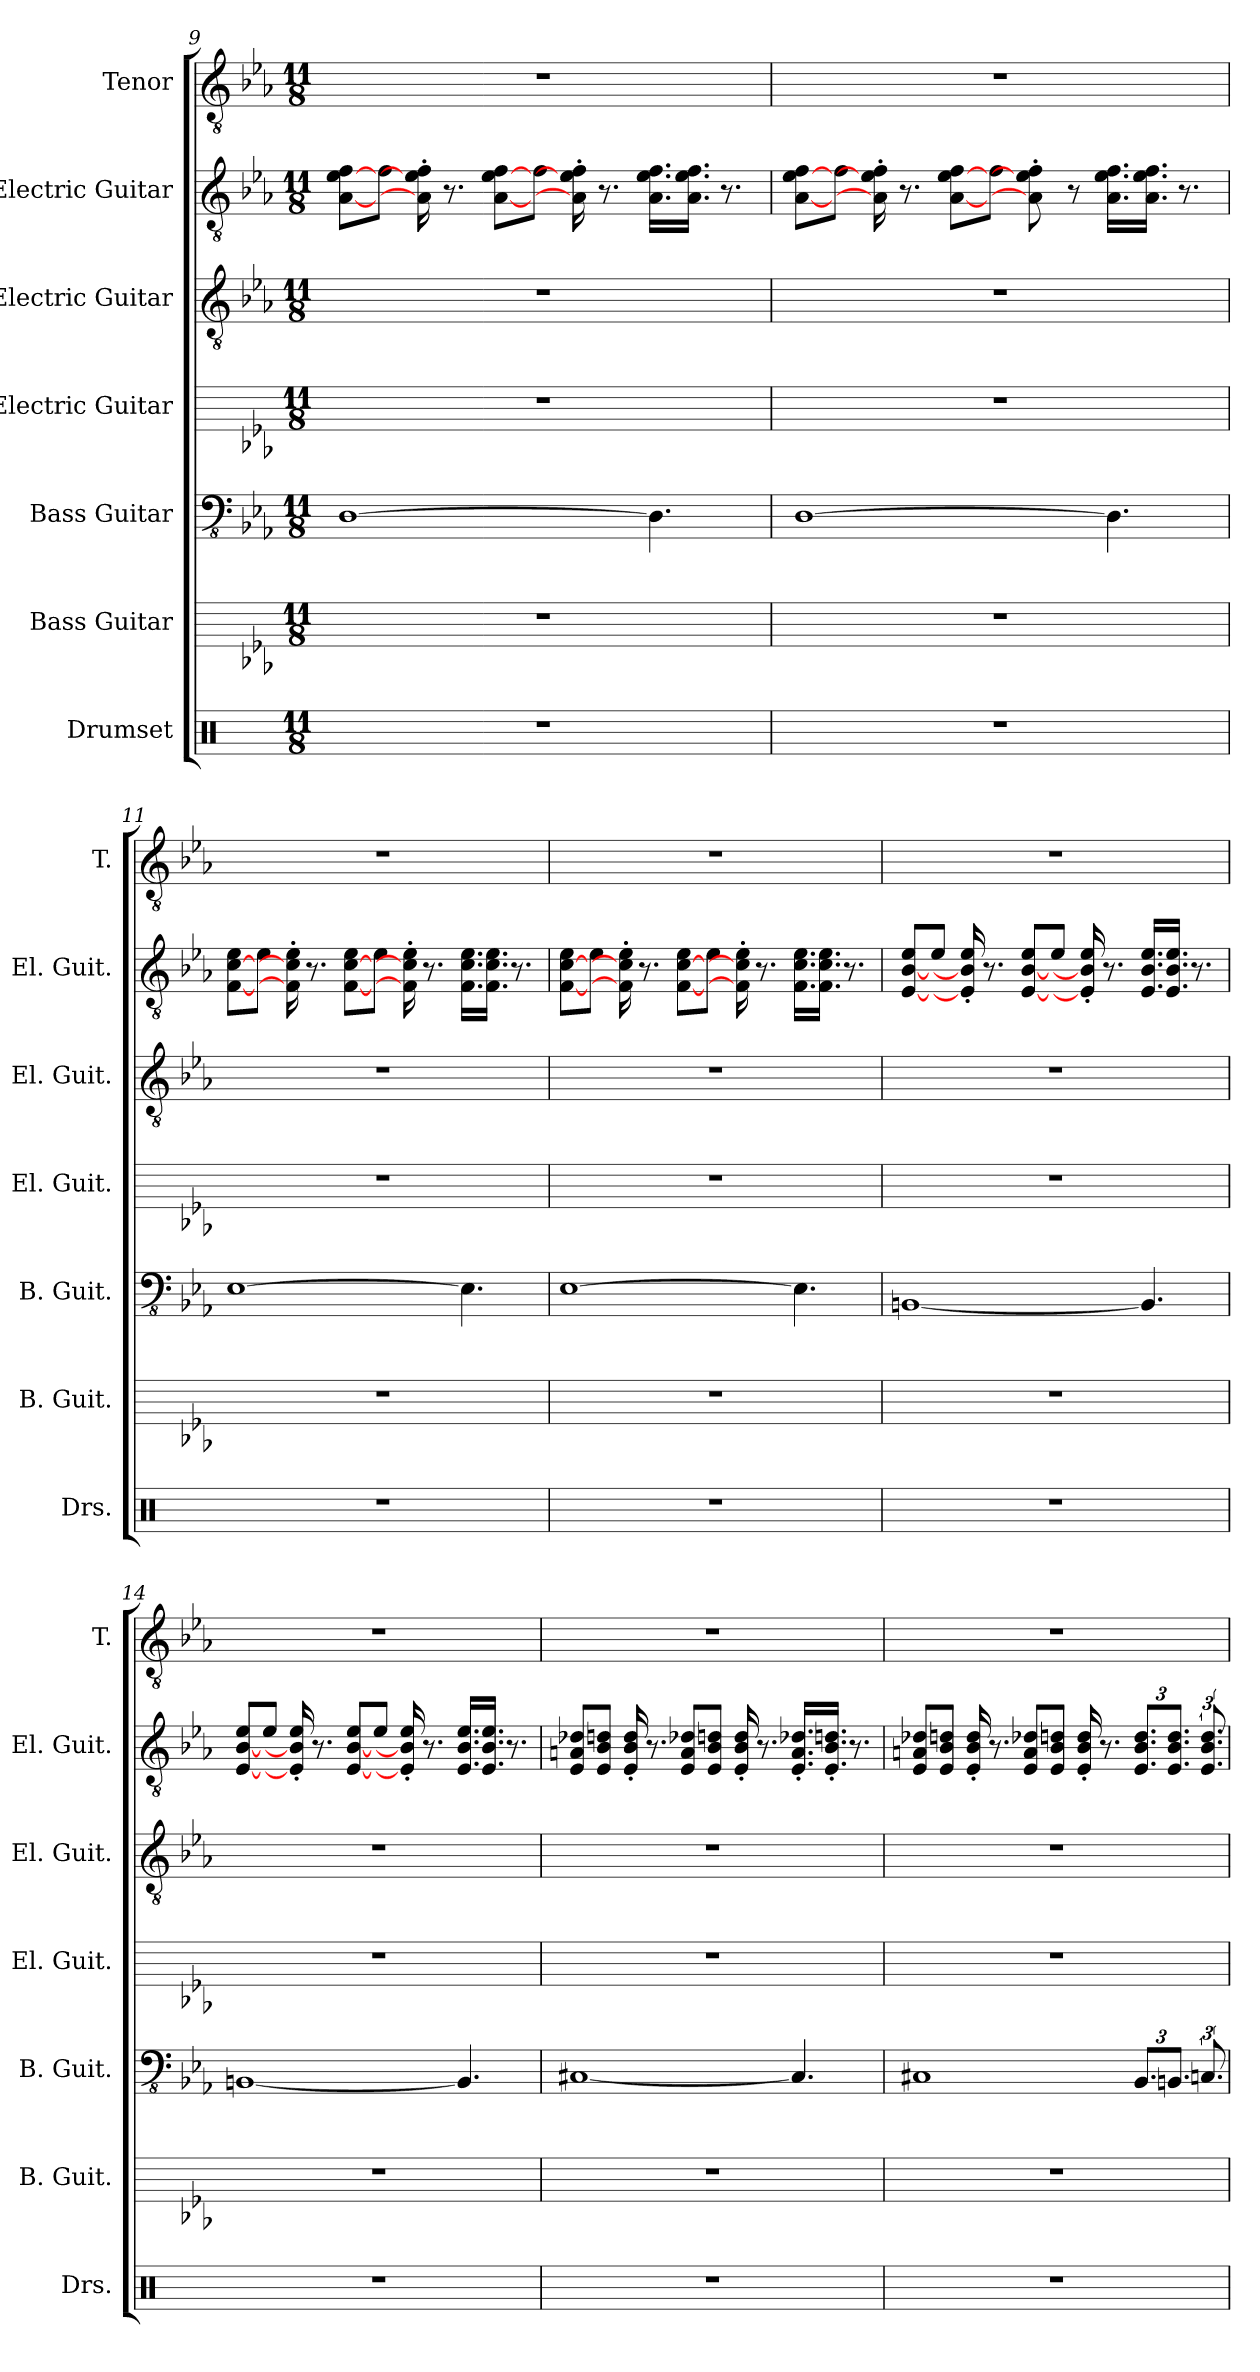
**kern	**kern	**kern	**kern	**kern	**kern	**kern
*part7	*part6	*part5	*part4	*part3	*part2	*part1
*staff7	*staff6	*staff5	*staff4	*staff3	*staff2	*staff1
*I"Drumset	*I"Bass Guitar	*I"Bass Guitar	*I"Electric Guitar	*I"Electric Guitar	*I"Electric Guitar	*I"Tenor
*I'Drs.	*I'B. Guit.	*I'B. Guit.	*I'El. Guit.	*I'El. Guit.	*I'El. Guit.	*I'T.
*clefX	*	*clefFv4	*	*clefGv2	*clefGv2	*clefGv2
*k[]	*k[b-e-a-]	*k[b-e-a-]	*k[b-e-a-]	*k[b-e-a-]	*k[b-e-a-]	*k[b-e-a-]
*M11/8	*M11/8	*M11/8	*M11/8	*M11/8	*M11/8	*M11/8
=9	=9	=9	=9	=9	=9	=9
8%11r	8%11r	[1DD	8%11r	8%11r	[8A-\ [8e-\ 8f\L	8%11r
.	.	.	.	.	8f\J	.
.	.	.	.	.	16A-\]' 16e-\]' 16f\'	.
.	.	.	.	.	8.r	.
.	.	.	.	.	[8A-\ [8e-\ 8f\L	.
.	.	.	.	.	8f\J	.
.	.	.	.	.	16A-\]' 16e-\]' 16f\'	.
.	.	.	.	.	8.r	.
.	.	4.DD\]	.	.	16.A-\ 16.e-\ 16.f\LL	.
.	.	.	.	.	16.A-\ 16.e-\ 16.f\JJ	.
.	.	.	.	.	8.r	.
!!LO:PB:g=z
=10	=10	=10	=10	=10	=10	=10
8%11r	8%11r	[1DD	8%11r	8%11r	[8A-\ [8e-\ 8f\L	8%11r
.	.	.	.	.	8f\J	.
.	.	.	.	.	16A-\]' 16e-\]' 16f\'	.
.	.	.	.	.	8.r	.
.	.	.	.	.	[8A-\ [8e-\ 8f\L	.
.	.	.	.	.	8f\J	.
.	.	.	.	.	8A-\]' 8e-\]' 8f\'	.
.	.	.	.	.	8r	.
.	.	4.DD\]	.	.	16.A-\ 16.e-\ 16.f\LL	.
.	.	.	.	.	16.A-\ 16.e-\ 16.f\JJ	.
.	.	.	.	.	8.r	.
=11	=11	=11	=11	=11	=11	=11
8%11r	8%11r	[1EE-	8%11r	8%11r	[8F\ [8c\ 8e-\L	8%11r
.	.	.	.	.	8e-\J	.
.	.	.	.	.	16F\]' 16c\]' 16e-\'	.
.	.	.	.	.	8.r	.
.	.	.	.	.	[8F\ [8c\ 8e-\L	.
.	.	.	.	.	8e-\J	.
.	.	.	.	.	16F\]' 16c\]' 16e-\'	.
.	.	.	.	.	8.r	.
.	.	4.EE-\]	.	.	16.F\ 16.c\ 16.e-\LL	.
.	.	.	.	.	16.F\ 16.c\ 16.e-\JJ	.
.	.	.	.	.	8.r	.
=12	=12	=12	=12	=12	=12	=12
8%11r	8%11r	[1EE-	8%11r	8%11r	[8F\ [8c\ 8e-\L	8%11r
.	.	.	.	.	8e-\J	.
.	.	.	.	.	16F\]' 16c\]' 16e-\'	.
.	.	.	.	.	8.r	.
.	.	.	.	.	[8F\ [8c\ 8e-\L	.
.	.	.	.	.	8e-\J	.
.	.	.	.	.	16F\]' 16c\]' 16e-\'	.
.	.	.	.	.	8.r	.
.	.	4.EE-\]	.	.	16.F\ 16.c\ 16.e-\LL	.
.	.	.	.	.	16.F\ 16.c\ 16.e-\JJ	.
.	.	.	.	.	8.r	.
!!LO:PB:g=z
=13	=13	=13	=13	=13	=13	=13
8%11r	8%11r	[1BBBn	8%11r	8%11r	[8E-/ [8B-/ 8e-/L	8%11r
.	.	.	.	.	8e-/J	.
.	.	.	.	.	16E-/]' 16B-/]' 16e-/'	.
.	.	.	.	.	8.r	.
.	.	.	.	.	[8E-/ [8B-/ 8e-/L	.
.	.	.	.	.	8e-/J	.
.	.	.	.	.	16E-/]' 16B-/]' 16e-/'	.
.	.	.	.	.	8.r	.
.	.	4.BBB/]	.	.	16.E-/ 16.B-/ 16.e-/LL	.
.	.	.	.	.	16.E-/ 16.B-/ 16.e-/JJ	.
.	.	.	.	.	8.r	.
=14	=14	=14	=14	=14	=14	=14
8%11r	8%11r	[1BBBn	8%11r	8%11r	[8E-/ [8B-/ 8e-/L	8%11r
.	.	.	.	.	8e-/J	.
.	.	.	.	.	16E-/]' 16B-/]' 16e-/'	.
.	.	.	.	.	8.r	.
.	.	.	.	.	[8E-/ [8B-/ 8e-/L	.
.	.	.	.	.	8e-/J	.
.	.	.	.	.	16E-/]' 16B-/]' 16e-/'	.
.	.	.	.	.	8.r	.
.	.	4.BBB/]	.	.	16.E-/ 16.B-/ 16.e-/LL	.
.	.	.	.	.	16.E-/ 16.B-/ 16.e-/JJ	.
.	.	.	.	.	8.r	.
!!LO:PB:g=z
=15	=15	=15	=15	=15	=15	=15
8%11r	8%11r	[1CC#X	8%11r	8%11r	8E-/ 8An/ 8d-X/L	8%11r
.	.	.	.	.	8E-/ 8B-/ 8dn/J	.
.	.	.	.	.	16E-/' 16B-/' 16d/'	.
.	.	.	.	.	8.r	.
.	.	.	.	.	8E-/ 8A/ 8d-X/L	.
.	.	.	.	.	8E-/ 8B-/ 8dn/J	.
.	.	.	.	.	16E-/' 16B-/' 16d/'	.
.	.	.	.	.	8.r	.
.	.	4.CC#/]	.	.	16.E-/' 16.A/' 16.d-X/'LL	.
.	.	.	.	.	16.E-/' 16.B-/' 16.dn/'JJ	.
.	.	.	.	.	8.r	.
=16	=16	=16	=16	=16	=16	=16
8%11r	8%11r	1CC#X	8%11r	8%11r	8E-/ 8An/ 8d-X/L	8%11r
.	.	.	.	.	8E-/ 8B-/ 8dn/J	.
.	.	.	.	.	16E-/' 16B-/' 16d/'	.
.	.	.	.	.	8.r	.
.	.	.	.	.	8E-/ 8A/ 8d-X/L	.
.	.	.	.	.	8E-/ 8B-/ 8dn/J	.
.	.	.	.	.	16E-/' 16B-/' 16d/'	.
.	.	.	.	.	8.r	.
.	.	12.BBB-/L	.	.	12.E-/ 12.B-/ 12.d/L	.
.	.	12.BBBn/J	.	.	12.E-/ 12.B-/ 12.d/J	.
.	.	12.CCn/	.	.	12.E-/ 12.B-/ 12.d/	.
=	=	=	=	=	=	=
*-	*-	*-	*-	*-	*-	*-
